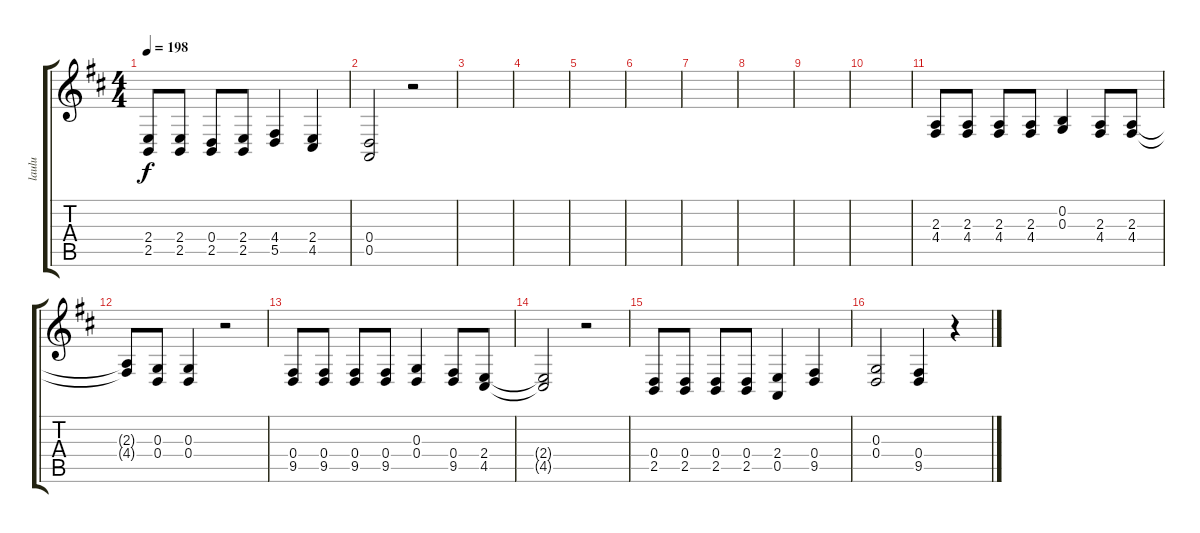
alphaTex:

\track ("laulu" "laulu") {instrument altosax}
\staff {score tabs}
\tuning (E4 B3 G3 D3 A2 E2) {hide}
\ts (4 4)
\tempo 198
\clef g2
\ks d
(2.4 2.5).8{dy f} (2.4 2.5).8 (0.4 2.5).8 (2.4 2.5).8 (4.4 5.5).4 (2.4 4.5).4 |
(0.4 0.5).2 r.2 |
|
|
|
|
|
|
|
|
(2.3 4.4).8 (2.3 4.4).8 (2.3 4.4).8 (2.3 4.4).8 (0.2 0.3).4 (2.3 4.4).8 (2.3 4.4).8 |
(2.3{t} 4.4{t}).8 (0.3 0.4).8 (0.3 0.4).4 r.2 |
(0.4 9.5).8 (0.4 9.5).8 (0.4 9.5).8 (0.4 9.5).8 (0.3 0.4).4 (0.4 9.5).8 (2.4 4.5).8 |
(2.4{t} 4.5{t}).2 r.2 |
(0.4 2.5).8 (0.4 2.5).8 (0.4 2.5).8 (0.4 2.5).8 (2.4 0.5).4 (0.4 9.5).4 |
(0.3 0.4).2 (0.4 9.5).4 r.4
